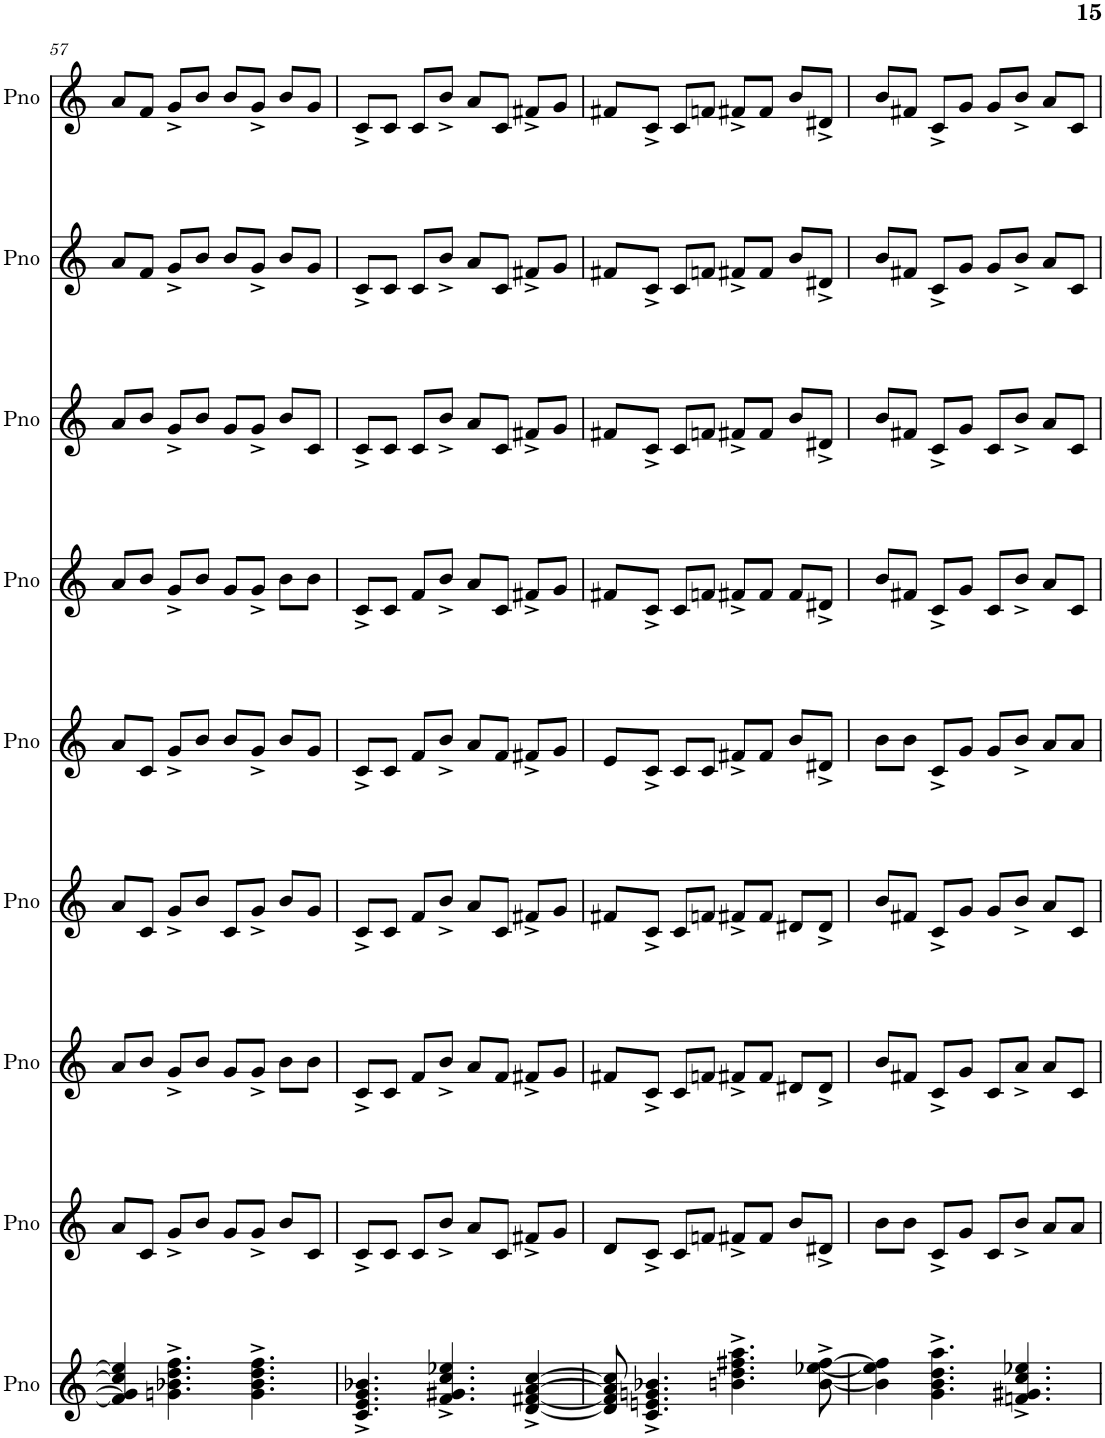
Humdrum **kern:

**kern	**kern	**kern	**kern	**kern	**kern	**kern	**kern	**kern
*part9	*part8	*part7	*part6	*part5	*part4	*part3	*part2	*part1
*staff9	*staff8	*staff7	*staff6	*staff5	*staff4	*staff3	*staff2	*staff1
*I"Piano	*I"Piano	*I"Piano	*I"Piano	*I"Piano	*I"Piano	*I"Piano	*I"Piano	*I"Piano
*I'Pno	*I'Pno	*I'Pno	*I'Pno	*I'Pno	*I'Pno	*I'Pno	*I'Pno	*I'Pno
!!LO:PB:g=z
*clefG2	*clefG2	*clefG2	*clefG2	*clefG2	*clefG2	*clefG2	*clefG2	*clefG2
*k[]	*k[]	*k[]	*k[]	*k[]	*k[]	*k[]	*k[]	*k[]
*M4/4	*M4/4	*M4/4	*M4/4	*M4/4	*M4/4	*M4/4	*M4/4	*M4/4
=57	=57	=57	=57	=57	=57	=57	=57	=57
4f/] 4g#/] 4cc/] 4ee-/]	8a/L	8a/L	8a/L	8a/L	8a/L	8a/L	8a/L	8a/L
.	8c/J	8b/J	8c/J	8c/J	8b/J	8b/J	8f/J	8f/J
4.gn\^ 4.b-X\^ 4.dd\^ 4.ff\^	8g^/L	8g^/L	8g^/L	8g^/L	8g^/L	8g^/L	8g^/L	8g^/L
.	8b/J	8b/J	8b/J	8b/J	8b/J	8b/J	8b/J	8b/J
.	8g/L	8g/L	8c/L	8b/L	8g/L	8g/L	8b/L	8b/L
4.g\^ 4.b-\^ 4.dd\^ 4.ff\^	8g^/J	8g^/J	8g^/J	8g^/J	8g^/J	8g^/J	8g^/J	8g^/J
.	8b/L	8b\L	8b/L	8b/L	8b\L	8b/L	8b/L	8b/L
.	8c/J	8b\J	8g/J	8g/J	8b\J	8c/J	8g/J	8g/J
=58	=58	=58	=58	=58	=58	=58	=58	=58
4.c/^ 4.e/^ 4.g/^ 4.b-X/^	8c^/L	8c^/L	8c^/L	8c^/L	8c^/L	8c^/L	8c^/L	8c^/L
.	8c/J	8c/J	8c/J	8c/J	8c/J	8c/J	8c/J	8c/J
.	8c/L	8f/L	8f/L	8f/L	8f/L	8c/L	8c/L	8c/L
4.f/^ 4.g#X/^ 4.cc/^ 4.ee-X/^	8b^/J	8b^/J	8b^/J	8b^/J	8b^/J	8b^/J	8b^/J	8b^/J
.	8a/L	8a/L	8a/L	8a/L	8a/L	8a/L	8a/L	8a/L
.	8c/J	8f/J	8c/J	8f/J	8c/J	8c/J	8c/J	8c/J
[4d/^ [4f#X/^ [4a/^ [4cc/^	8f#X^/L	8f#X^/L	8f#X^/L	8f#X^/L	8f#X^/L	8f#X^/L	8f#X^/L	8f#X^/L
.	8g/J	8g/J	8g/J	8g/J	8g/J	8g/J	8g/J	8g/J
=59	=59	=59	=59	=59	=59	=59	=59	=59
8d/] 8f#/] 8a/] 8cc/]	8d/L	8f#X/L	8f#X/L	8e/L	8f#X/L	8f#X/L	8f#X/L	8f#X/L
4.c/^ 4.en/^ 4.gn/^ 4.b-X/^	8c^/J	8c^/J	8c^/J	8c^/J	8c^/J	8c^/J	8c^/J	8c^/J
.	8c/L	8c/L	8c/L	8c/L	8c/L	8c/L	8c/L	8c/L
.	8fn/J	8fn/J	8fn/J	8c/J	8fn/J	8fn/J	8fn/J	8fn/J
4.bn\^ 4.dd\^ 4.ff#X\^ 4.aa\^	8f#X^/L	8f#X^/L	8f#X^/L	8f#X^/L	8f#X^/L	8f#X^/L	8f#X^/L	8f#X^/L
.	8f#/J	8f#/J	8f#/J	8f#/J	8f#/J	8f#/J	8f#/J	8f#/J
.	8b/L	8d#X/L	8d#X/L	8b/L	8f#/L	8b/L	8b/L	8b/L
[8b\^ [8ee-X\^ [8ff#\^	8d#X^/J	8d#^/J	8d#^/J	8d#X^/J	8d#X^/J	8d#X^/J	8d#X^/J	8d#X^/J
=60	=60	=60	=60	=60	=60	=60	=60	=60
4b\] 4ee-\] 4ff#\]	8b\L	8b/L	8b/L	8b\L	8b/L	8b/L	8b/L	8b/L
.	8b\J	8f#X/J	8f#X/J	8b\J	8f#X/J	8f#X/J	8f#X/J	8f#X/J
4.g\^ 4.b\^ 4.dd\^ 4.aa\^	8c^/L	8c^/L	8c^/L	8c^/L	8c^/L	8c^/L	8c^/L	8c^/L
.	8g/J	8g/J	8g/J	8g/J	8g/J	8g/J	8g/J	8g/J
.	8c/L	8c/L	8g/L	8g/L	8c/L	8c/L	8g/L	8g/L
4.fn/^ 4.g#X/^ 4.cc/^ 4.ee-X/^	8b^/J	8a^/J	8b^/J	8b^/J	8b^/J	8b^/J	8b^/J	8b^/J
.	8a/L	8a/L	8a/L	8a/L	8a/L	8a/L	8a/L	8a/L
.	8a/J	8c/J	8c/J	8a/J	8c/J	8c/J	8c/J	8c/J
=	=	=	=	=	=	=	=	=
*-	*-	*-	*-	*-	*-	*-	*-	*-
